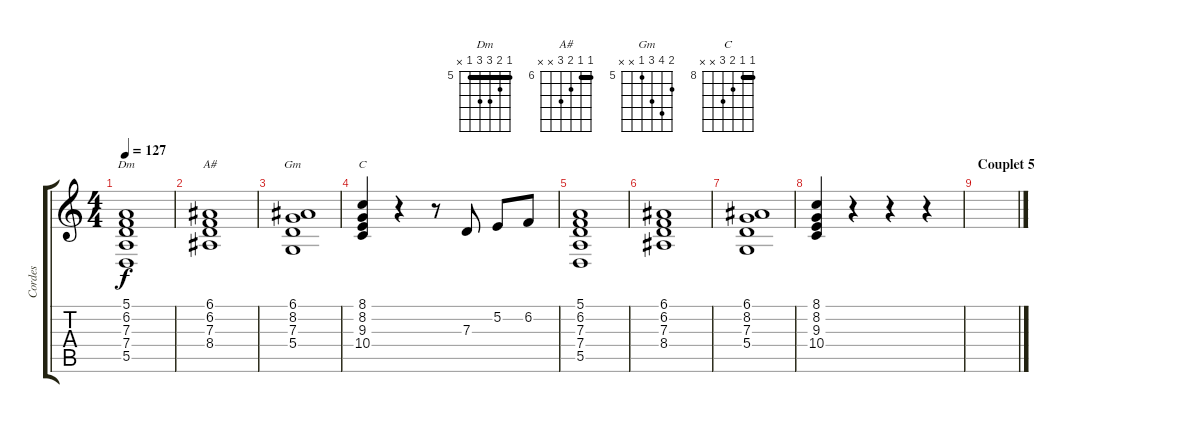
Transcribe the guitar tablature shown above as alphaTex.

\track ("Cordes" "Cordes") {instrument stringensemble1}
\staff {score tabs}
\tuning (E4 B3 G3 D3 A2 E2) {hide}
\chord ("Dm" 5 6 7 7 5 x) {firstfret 5 barre 5}
\chord ("A#" 6 6 7 8 x x) {firstfret 6 barre 6}
\chord ("Gm" 6 8 7 5 x x) {firstfret 5}
\chord ("C" 8 8 9 10 x x) {firstfret 8 barre 8}
\ts (4 4)
\tempo 127
\clef g2
\ks c
(5.1 6.2 7.3 7.4 5.5).1{ch "Dm" dy f} |
(6.1 6.2 7.3 8.4).1{ch "A#"} |
(6.1 8.2 7.3 5.4).1{ch "Gm"} |
(8.1 8.2 9.3 10.4).4{ch "C"} r.4 r.8 7.3.8 5.2.8 6.2.8 |
(5.1 6.2 7.3 7.4 5.5).1 |
(6.1 6.2 7.3 8.4).1 |
(6.1 8.2 7.3 5.4).1 |
(8.1 8.2 9.3 10.4).4 r.4 r.4 r.4 |
\section ("" "Couplet 5")
